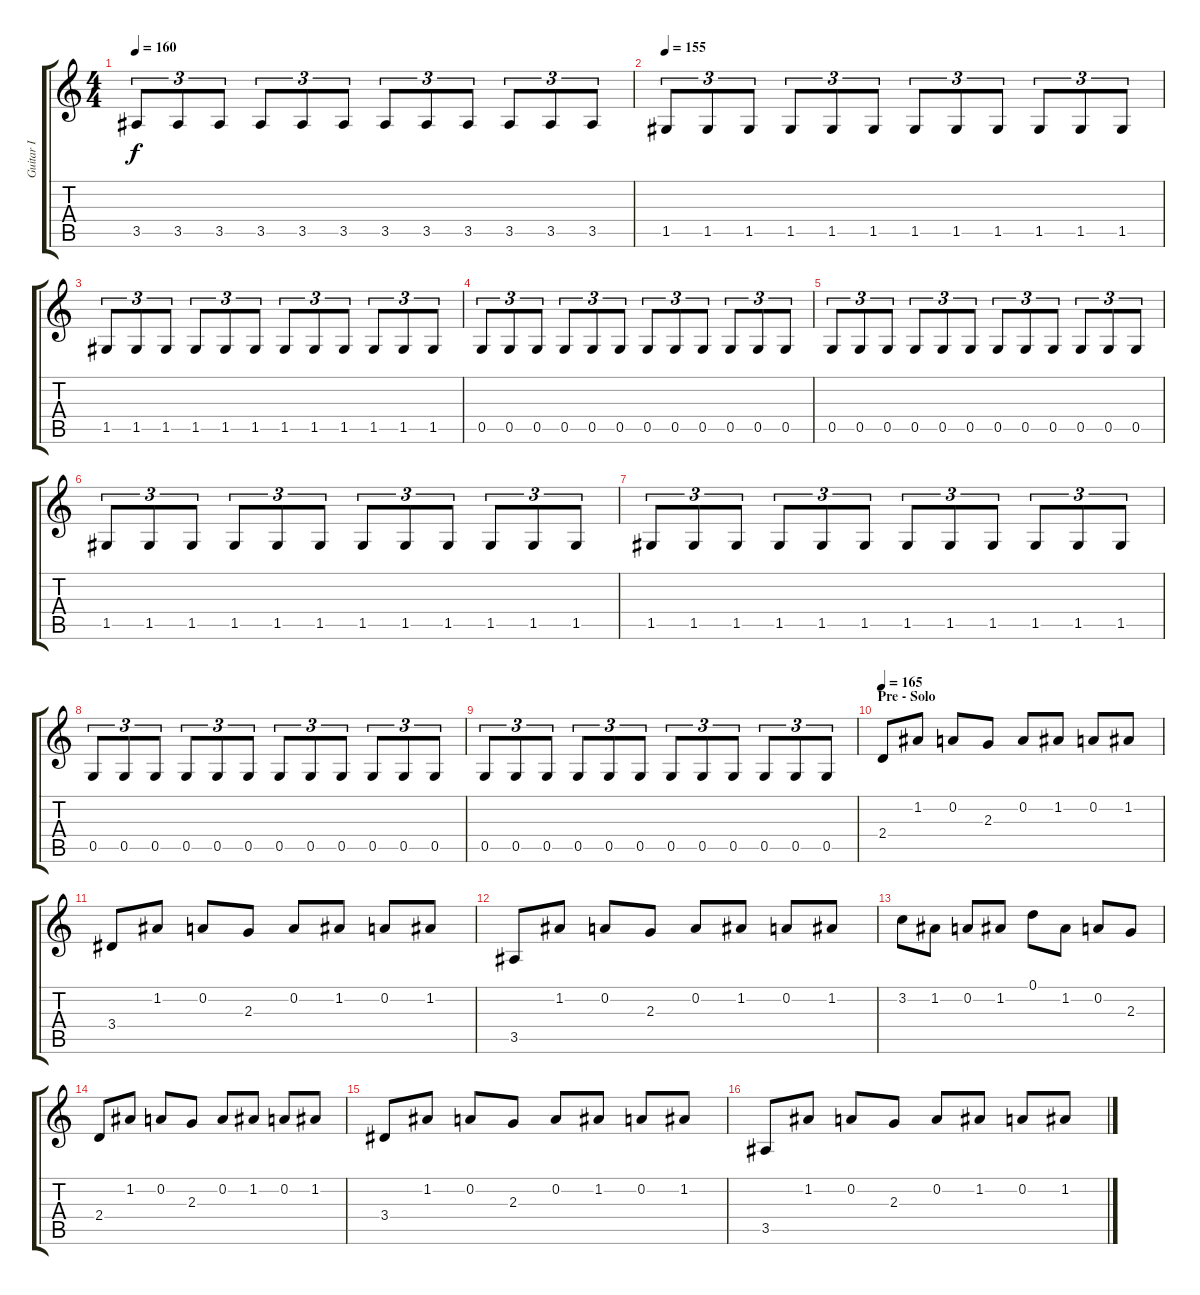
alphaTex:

\track ("Guitar I" "Guitar I") {instrument distortionguitar}
\staff {score tabs}
\tuning (D4 A3 F3 C3 G2 D2) {hide}
\ts (4 4)
\tempo 160
\clef g2
\ks c
3.5.8{tu (3 2) dy f} 3.5.8{tu (3 2)} 3.5.8{tu (3 2)} 3.5.8{tu (3 2)} 3.5.8{tu (3 2)} 3.5.8{tu (3 2)} 3.5.8{tu (3 2)} 3.5.8{tu (3 2)} 3.5.8{tu (3 2)} 3.5.8{tu (3 2)} 3.5.8{tu (3 2)} 3.5.8{tu (3 2)} |
\tempo 155
1.5.8{tu (3 2)} 1.5.8{tu (3 2)} 1.5.8{tu (3 2)} 1.5.8{tu (3 2)} 1.5.8{tu (3 2)} 1.5.8{tu (3 2)} 1.5.8{tu (3 2)} 1.5.8{tu (3 2)} 1.5.8{tu (3 2)} 1.5.8{tu (3 2)} 1.5.8{tu (3 2)} 1.5.8{tu (3 2)} |
1.5.8{tu (3 2)} 1.5.8{tu (3 2)} 1.5.8{tu (3 2)} 1.5.8{tu (3 2)} 1.5.8{tu (3 2)} 1.5.8{tu (3 2)} 1.5.8{tu (3 2)} 1.5.8{tu (3 2)} 1.5.8{tu (3 2)} 1.5.8{tu (3 2)} 1.5.8{tu (3 2)} 1.5.8{tu (3 2)} |
0.5.8{tu (3 2)} 0.5.8{tu (3 2)} 0.5.8{tu (3 2)} 0.5.8{tu (3 2)} 0.5.8{tu (3 2)} 0.5.8{tu (3 2)} 0.5.8{tu (3 2)} 0.5.8{tu (3 2)} 0.5.8{tu (3 2)} 0.5.8{tu (3 2)} 0.5.8{tu (3 2)} 0.5.8{tu (3 2)} |
0.5.8{tu (3 2)} 0.5.8{tu (3 2)} 0.5.8{tu (3 2)} 0.5.8{tu (3 2)} 0.5.8{tu (3 2)} 0.5.8{tu (3 2)} 0.5.8{tu (3 2)} 0.5.8{tu (3 2)} 0.5.8{tu (3 2)} 0.5.8{tu (3 2)} 0.5.8{tu (3 2)} 0.5.8{tu (3 2)} |
1.5.8{tu (3 2)} 1.5.8{tu (3 2)} 1.5.8{tu (3 2)} 1.5.8{tu (3 2)} 1.5.8{tu (3 2)} 1.5.8{tu (3 2)} 1.5.8{tu (3 2)} 1.5.8{tu (3 2)} 1.5.8{tu (3 2)} 1.5.8{tu (3 2)} 1.5.8{tu (3 2)} 1.5.8{tu (3 2)} |
1.5.8{tu (3 2)} 1.5.8{tu (3 2)} 1.5.8{tu (3 2)} 1.5.8{tu (3 2)} 1.5.8{tu (3 2)} 1.5.8{tu (3 2)} 1.5.8{tu (3 2)} 1.5.8{tu (3 2)} 1.5.8{tu (3 2)} 1.5.8{tu (3 2)} 1.5.8{tu (3 2)} 1.5.8{tu (3 2)} |
0.5.8{tu (3 2)} 0.5.8{tu (3 2)} 0.5.8{tu (3 2)} 0.5.8{tu (3 2)} 0.5.8{tu (3 2)} 0.5.8{tu (3 2)} 0.5.8{tu (3 2)} 0.5.8{tu (3 2)} 0.5.8{tu (3 2)} 0.5.8{tu (3 2)} 0.5.8{tu (3 2)} 0.5.8{tu (3 2)} |
0.5.8{tu (3 2)} 0.5.8{tu (3 2)} 0.5.8{tu (3 2)} 0.5.8{tu (3 2)} 0.5.8{tu (3 2)} 0.5.8{tu (3 2)} 0.5.8{tu (3 2)} 0.5.8{tu (3 2)} 0.5.8{tu (3 2)} 0.5.8{tu (3 2)} 0.5.8{tu (3 2)} 0.5.8{tu (3 2)} |
\section ("" "Pre - Solo")
\tempo 165
2.4.8 1.2.8 0.2.8 2.3.8 0.2.8 1.2.8 0.2.8 1.2.8 |
3.4.8 1.2.8 0.2.8 2.3.8 0.2.8 1.2.8 0.2.8 1.2.8 |
3.5.8 1.2.8 0.2.8 2.3.8 0.2.8 1.2.8 0.2.8 1.2.8 |
3.2.8 1.2.8 0.2.8 1.2.8 0.1.8 1.2.8 0.2.8 2.3.8 |
2.4.8 1.2.8 0.2.8 2.3.8 0.2.8 1.2.8 0.2.8 1.2.8 |
3.4.8 1.2.8 0.2.8 2.3.8 0.2.8 1.2.8 0.2.8 1.2.8 |
3.5.8 1.2.8 0.2.8 2.3.8 0.2.8 1.2.8 0.2.8 1.2.8
